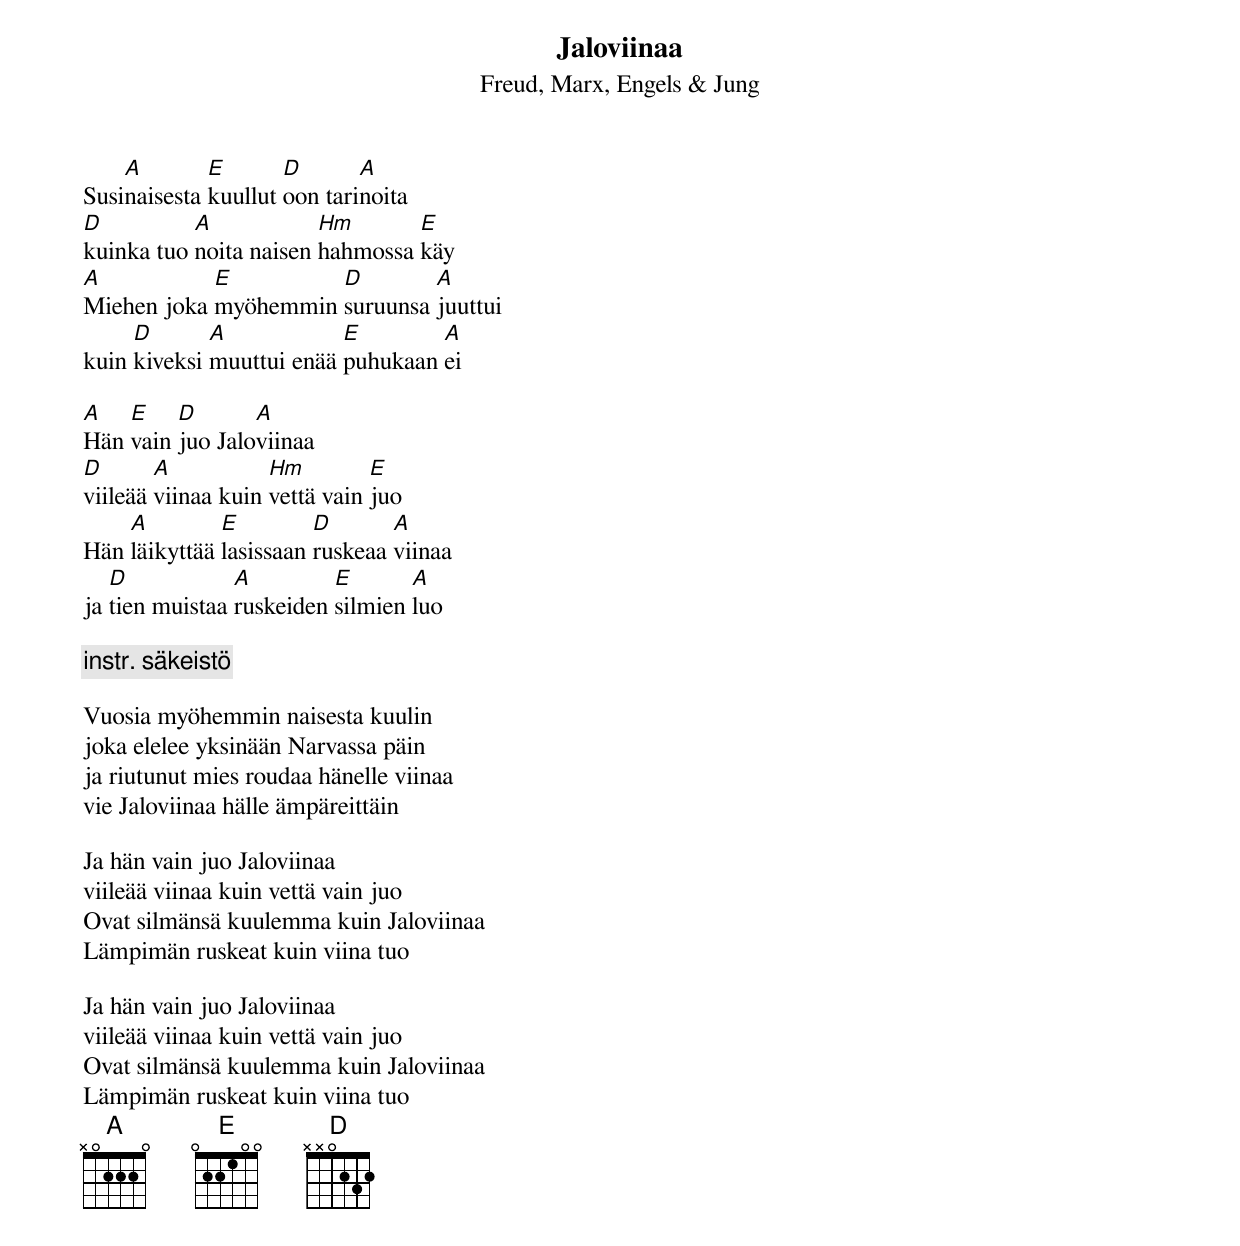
Jaloviinaa
Freud, Marx, Engels & Jung

    A        E       D       A
Susinaisesta kuullut oon tarinoita
D          A            Hm       E
kuinka tuo noita naisen hahmossa käy
A           E         D        A
Miehen joka myöhemmin suruunsa juuttui
     D       A            E        A
kuin kiveksi muuttui enää puhukaan ei

A   E    D       A
Hän vain juo Jaloviinaa
D       A           Hm         E
viileää viinaa kuin vettä vain juo
    A         E         D       A
Hän läikyttää lasissaan ruskeaa viinaa
   D            A         E       A
ja tien muistaa ruskeiden silmien luo

[instr. säkeistö]

Vuosia myöhemmin naisesta kuulin
joka elelee yksinään Narvassa päin
ja riutunut mies roudaa hänelle viinaa
vie Jaloviinaa hälle ämpäreittäin

Ja hän vain juo Jaloviinaa
viileää viinaa kuin vettä vain juo
Ovat silmänsä kuulemma kuin Jaloviinaa
Lämpimän ruskeat kuin viina tuo

Ja hän vain juo Jaloviinaa
viileää viinaa kuin vettä vain juo
Ovat silmänsä kuulemma kuin Jaloviinaa
Lämpimän ruskeat kuin viina tuo
